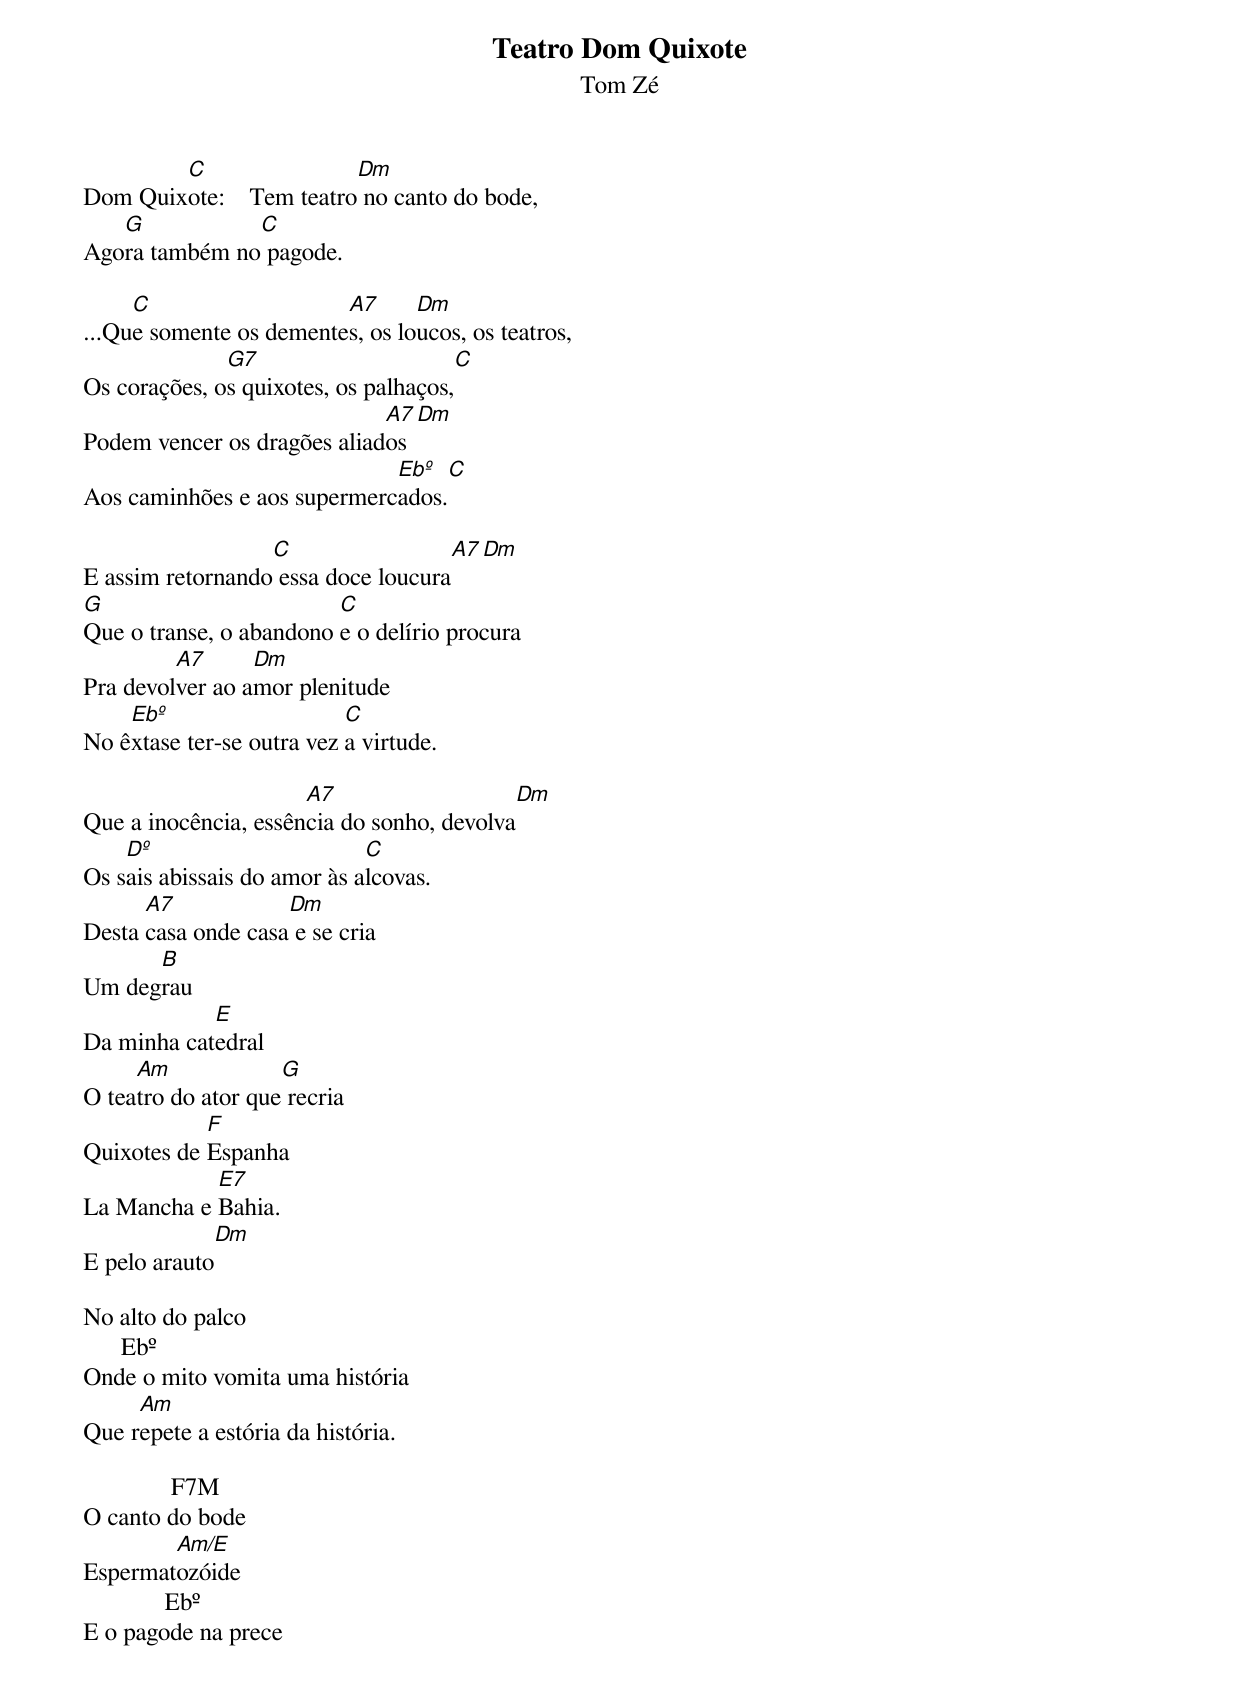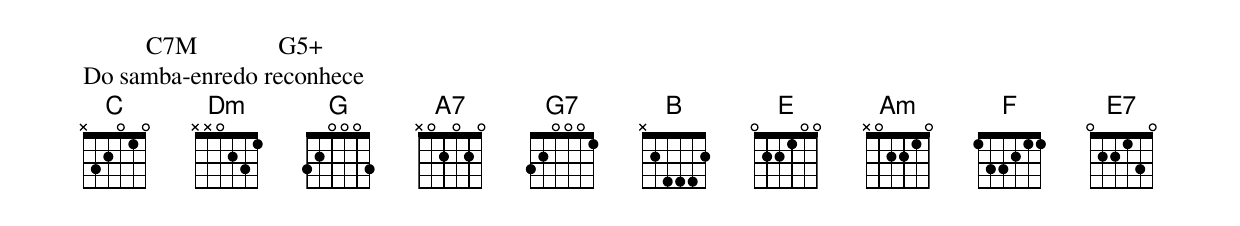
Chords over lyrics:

Teatro Dom Quixote
Tom Zé

        C                 Dm
Dom Quixote:    Tem teatro no canto do bode,
   G           C
Agora também no pagode.

     C                   A7      Dm
...Que somente os dementes, os loucos, os teatros,
              G7                       C
Os corações, os quixotes, os palhaços,
                             A7 Dm
Podem vencer os dragões aliados
                             Ebº   C
Aos caminhões e aos supermercados.

                  C                  A7 Dm
E assim retornando essa doce loucura
G                        C
Que o transe, o abandono e o delírio procura
         A7      Dm
Pra devolver ao amor plenitude
    Ebº                    C
No êxtase ter-se outra vez a virtude.

                      A7                    Dm
Que a inocência, essência do sonho, devolva
    Dº                       C
Os sais abissais do amor às alcovas.
      A7            Dm
Desta casa onde casa e se cria
      B
Um degrau
            E
Da minha catedral
     Am             G
O teatro do ator que recria
            F
Quixotes de Espanha
            E7
La Mancha e Bahia.
              Dm
E pelo arauto

No alto do palco
      Ebº
Onde o mito vomita uma história
     Am
Que repete a estória da história.

              F7M
O canto do bode
        Am/E
Espermatozóide
             Ebº
E o pagode na prece
          C7M             G5+
Do samba-enredo reconhece
